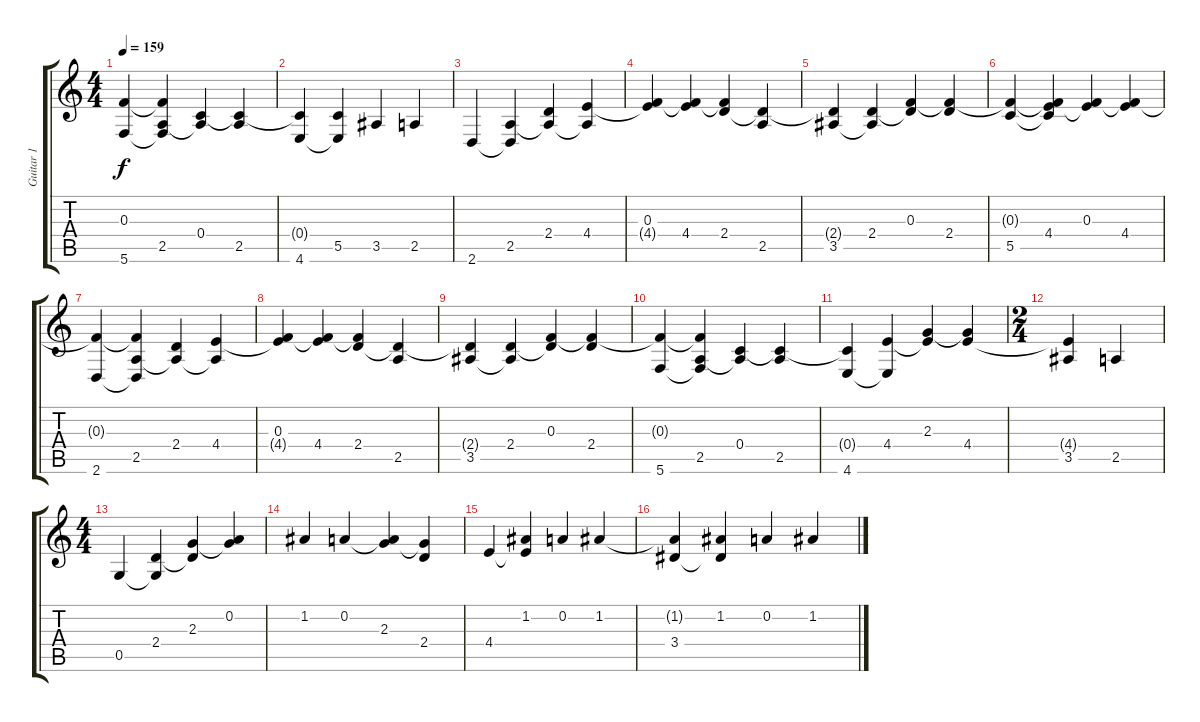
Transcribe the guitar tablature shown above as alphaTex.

\track ("Guitar 1" "Guitar 1") {instrument acousticguitarsteel}
\staff {score tabs}
\tuning (D4 A3 F3 C3 G2 C2) {hide}
\ts (4 4)
\tempo 159
\clef g2
\ks c
(0.3{t} 5.6).4{dy f} (0.3{t} 2.5 5.6{t}).4 (0.4 2.5{t}).4 (0.4{t} 2.5).4 |
(0.4{t} 4.6).4 (5.5 4.6{t}).4 3.5.4 2.5.4 |
2.6.4 (2.5 2.6{t}).4 (2.4 2.5{t}).4 (4.4 2.5{t}).4 |
(0.3 4.4{t}).4 (0.3{t} 4.4).4 (0.3{t} 2.4).4 (2.4{t} 2.5).4 |
(2.4{t} 3.5).4 (2.4 3.5{t}).4 (0.3 2.4{t}).4 (0.3{t} 2.4).4 |
(0.3{t} 5.5).4 (0.3{t} 4.4 5.5{t}).4 (0.3 4.4{t}).4 (0.3{t} 4.4).4 |
(0.3{t} 2.6).4 (0.3{t} 2.5 2.6{t}).4 (2.4 2.5{t}).4 (4.4 2.5{t}).4 |
(0.3 4.4{t}).4 (0.3{t} 4.4).4 (0.3{t} 2.4).4 (2.4{t} 2.5).4 |
(2.4{t} 3.5).4 (2.4 3.5{t}).4 (0.3 2.4{t}).4 (0.3{t} 2.4).4 |
(0.3{t} 5.6).4 (0.3{t} 2.5 5.6{t}).4 (0.4 2.5{t}).4 (0.4{t} 2.5).4 |
(0.4{t} 4.6).4 (4.4 4.6{t}).4 (2.3 4.4{t}).4 (2.3{t} 4.4).4 |
\ts (2 4)
(4.4{t} 3.5).4 2.5.4 |
\ts (4 4)
0.5.4 (2.4 0.5{t}).4 (2.3 2.4{t}).4 (0.2 2.3{t}).4 |
1.2.4 0.2.4 (0.2{t} 2.3).4 (2.3{t} 2.4).4 |
4.4.4 (1.2 4.4{t}).4 0.2.4 1.2.4 |
(1.2{t} 3.4).4 (1.2 3.4{t}).4 0.2.4 1.2.4
